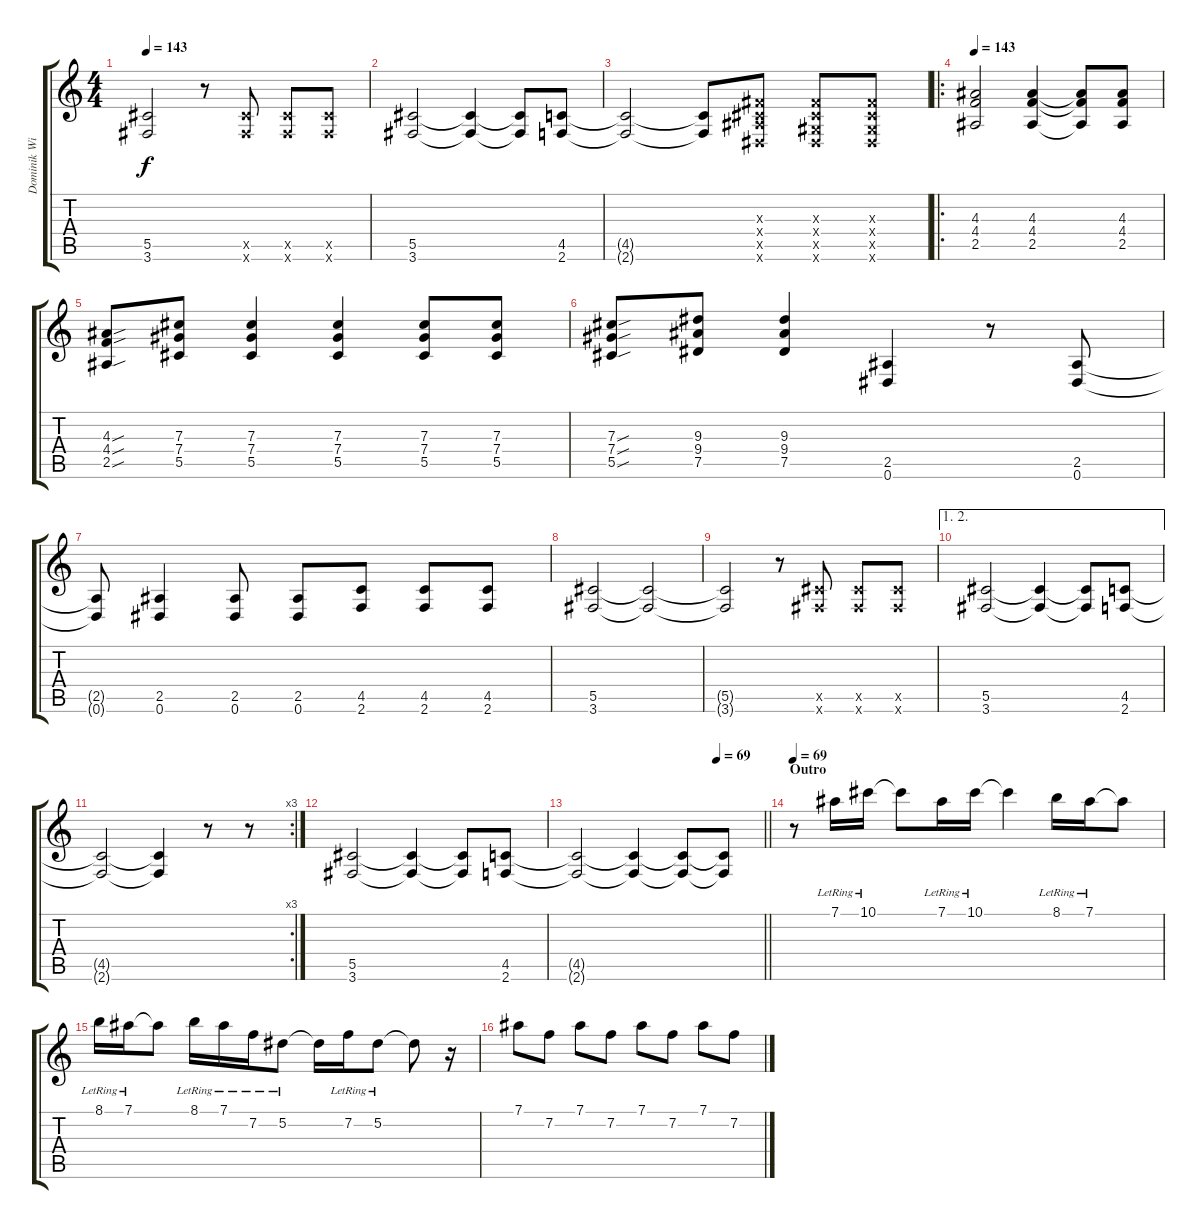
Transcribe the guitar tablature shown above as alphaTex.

\track ("Dominik Witczak" "Dominik Wi") {instrument electricguitarjazz}
\staff {score tabs}
\tuning (Eb4 Bb3 Gb3 Db3 Ab2 Eb2) {hide}
\ts (4 4)
\tempo 143
\clef g2
\ks c
(5.5{t} 3.6{t}).2{dy f} r.8 (5.5{x} 3.6{x}).8 (5.5{x} 3.6{x}).8 (5.5{x} 3.6{x}).8 |
(5.5 3.6).2 (5.5{t} 3.6{t}).4 (5.5{t} 3.6{t}).8 (4.5 2.6).8 |
(4.5{t} 2.6{t}).2 (4.5{t} 2.6{t}).8 (0.3{x} 0.4{x} 2.5{x} 0.6{x}).8 (0.3{x} 0.4{x} 0.5{x} 0.6{x}).8 (0.3{x} 0.4{x} 0.5{x} 0.6{x}).8 |
\ro
\tempo 143
(4.3 4.4 2.5).2{instrument distortionguitar} (4.3 4.4 2.5).4 (4.3{t} 4.4{t} 2.5{t}).8 (4.3 4.4 2.5).8 |
(4.3{sou} 4.4{sou} 2.5{sou}).8 (7.3 7.4 5.5).8 (7.3 7.4 5.5).4 (7.3 7.4 5.5).4 (7.3 7.4 5.5).8 (7.3 7.4 5.5).8 |
(7.3{sou} 7.4{sou} 5.5{sou}).8 (9.3 9.4 7.5).8 (9.3 9.4 7.5).4 (2.5 0.6).4 r.8 (2.5 0.6).8 |
(2.5{t} 0.6{t}).8 (2.5 0.6).4 (2.5 0.6).8 (2.5 0.6).8 (4.5 2.6).8 (4.5 2.6).8 (4.5 2.6).8 |
(5.5 3.6).2 (5.5{t} 3.6{t}).2 |
(5.5{t} 3.6{t}).2 r.8 (5.5{x} 3.6{x}).8 (5.5{x} 3.6{x}).8 (5.5{x} 3.6{x}).8 |
\ae (1 2)
(5.5 3.6).2 (5.5{t} 3.6{t}).4 (5.5{t} 3.6{t}).8 (4.5 2.6).8 |
\rc 3
(4.5{t} 2.6{t}).2 (4.5{t} 2.6{t}).4 r.8 r.8{volume 13 instrument electricguitarjazz} |
(5.5 3.6).2 (5.5{t} 3.6{t}).4 (5.5{t} 3.6{t}).8 (4.5 2.6).8{volume 8} |
\tempo (69 0.75)
\barLineRight lightlight
(4.5{t} 2.6{t}).2 (4.5{t} 2.6{t}).4 (4.5{t} 2.6{t}).8 (4.5{t} 2.6{t}).8{instrument electricguitarjazz} |
\section ("" "Outro")
\tempo 69
r.8{volume 13} 7.1{lr}.16 10.1{lr}.16 10.1{t}.8 7.1{lr}.16{volume 10} 10.1{lr}.16{volume 10} 10.1{t}.4 8.1{lr}.16{volume 13} 7.1{lr}.16 7.1{t}.8 |
8.1{lr}.16{volume 10} 7.1{lr}.16 7.1{t}.8 8.1{lr}.16 7.1{lr}.16 7.2{lr}.16{volume 13} 5.2{lr}.8 5.2{t}.16 7.2{lr}.16{volume 10} 5.2{lr}.8 5.2{t}.8 r.16 |
7.1.8{volume 0} 7.2.8 7.1.8 7.2.8 7.1.8 7.2.8 7.1.8 7.2.8
